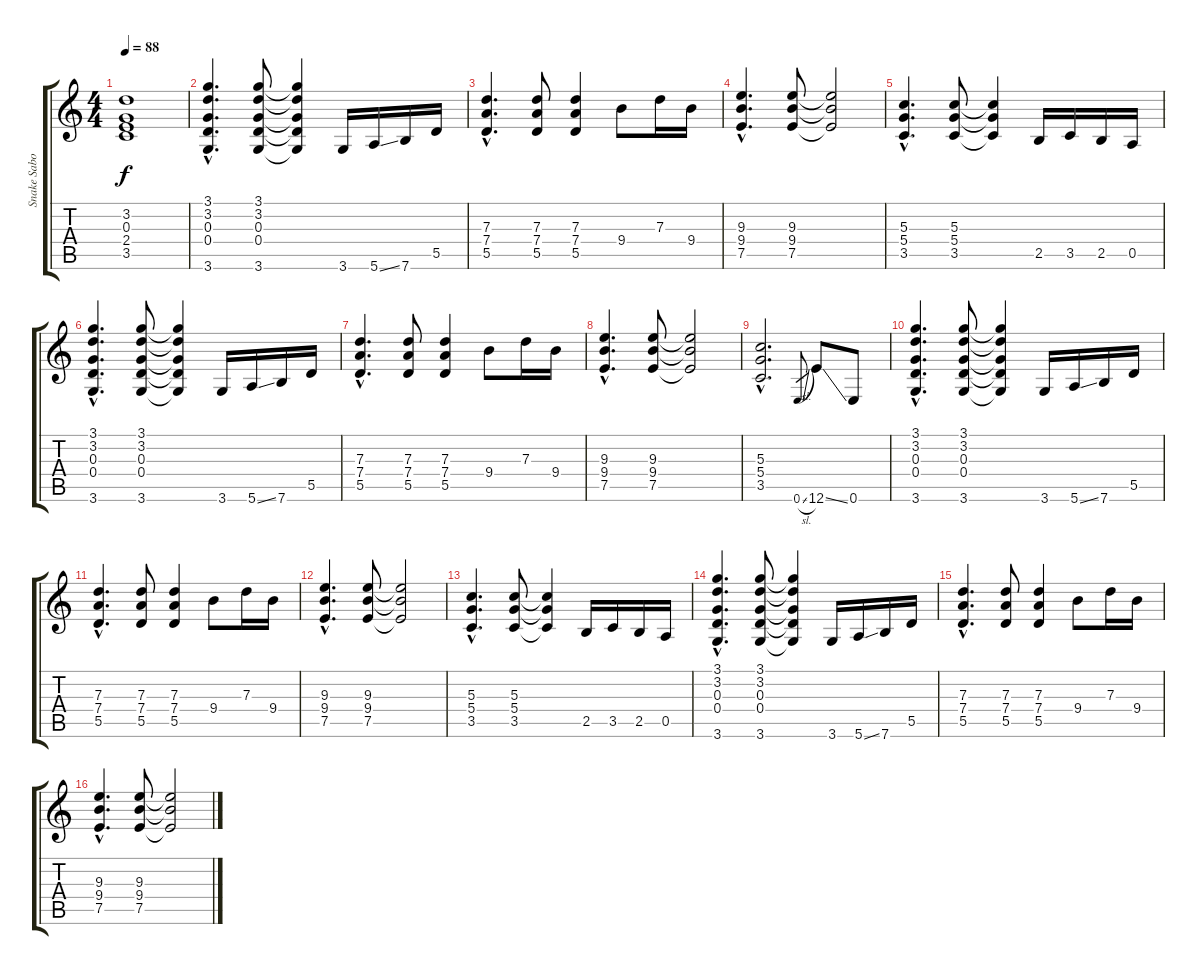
\track ("Snake Sabo - Guitar" "Snake Sabo") {instrument acousticguitarsteel}
\staff {score tabs}
\tuning (E4 B3 G3 D3 A2 E2) {hide}
\ts (4 4)
\tempo 88
\clef g2
\ks c
(3.2 0.3 2.4 3.5).1{dy f} |
(3.1{hac} 3.2{hac} 0.3{hac} 0.4{hac} 3.6{hac}).4{d} (3.1 3.2 0.3 0.4 3.6).8 (3.1{t} 3.2{t} 0.3{t} 0.4{t} 3.6{t}).4 3.6.16 5.6{ss}.16 7.6.16 5.5.16 |
(7.3{hac} 7.4{hac} 5.5{hac}).4{d} (7.3 7.4 5.5).8 (7.3 7.4 5.5).4 9.4.8 7.3.16 9.4.16 |
(9.3{hac} 9.4{hac} 7.5{hac}).4{d} (9.3 9.4 7.5).8 (9.3{t} 9.4{t} 7.5{t}).2 |
(5.3{hac} 5.4{hac} 3.5{hac}).4{d} (5.3 5.4 3.5).8 (5.3{t} 5.4{t} 3.5{t}).4 2.5.16 3.5.16 2.5.16 0.5.16 |
(3.1{hac} 3.2{hac} 0.3{hac} 0.4{hac} 3.6{hac}).4{d} (3.1 3.2 0.3 0.4 3.6).8 (3.1{t} 3.2{t} 0.3{t} 0.4{t} 3.6{t}).4 3.6.16 5.6{ss}.16 7.6.16 5.5.16 |
(7.3{hac} 7.4{hac} 5.5{hac}).4{d} (7.3 7.4 5.5).8 (7.3 7.4 5.5).4 9.4.8 7.3.16 9.4.16 |
(9.3{hac} 9.4{hac} 7.5{hac}).4{d} (9.3 9.4 7.5).8 (9.3{t} 9.4{t} 7.5{t}).2 |
(5.3{hac} 5.4{hac} 3.5{hac}).2{d} 0.6{sl}.8{gr} 12.6{ss}.8 0.6.8 |
(3.1{hac} 3.2{hac} 0.3{hac} 0.4{hac} 3.6{hac}).4{d} (3.1 3.2 0.3 0.4 3.6).8 (3.1{t} 3.2{t} 0.3{t} 0.4{t} 3.6{t}).4 3.6.16 5.6{ss}.16 7.6.16 5.5.16 |
(7.3{hac} 7.4{hac} 5.5{hac}).4{d} (7.3 7.4 5.5).8 (7.3 7.4 5.5).4 9.4.8 7.3.16 9.4.16 |
(9.3{hac} 9.4{hac} 7.5{hac}).4{d} (9.3 9.4 7.5).8 (9.3{t} 9.4{t} 7.5{t}).2 |
(5.3{hac} 5.4{hac} 3.5{hac}).4{d} (5.3 5.4 3.5).8 (5.3{t} 5.4{t} 3.5{t}).4 2.5.16 3.5.16 2.5.16 0.5.16 |
(3.1{hac} 3.2{hac} 0.3{hac} 0.4{hac} 3.6{hac}).4{d} (3.1 3.2 0.3 0.4 3.6).8 (3.1{t} 3.2{t} 0.3{t} 0.4{t} 3.6{t}).4 3.6.16 5.6{ss}.16 7.6.16 5.5.16 |
(7.3{hac} 7.4{hac} 5.5{hac}).4{d} (7.3 7.4 5.5).8 (7.3 7.4 5.5).4 9.4.8 7.3.16 9.4.16 |
(9.3{hac} 9.4{hac} 7.5{hac}).4{d} (9.3 9.4 7.5).8 (9.3{t} 9.4{t} 7.5{t}).2
